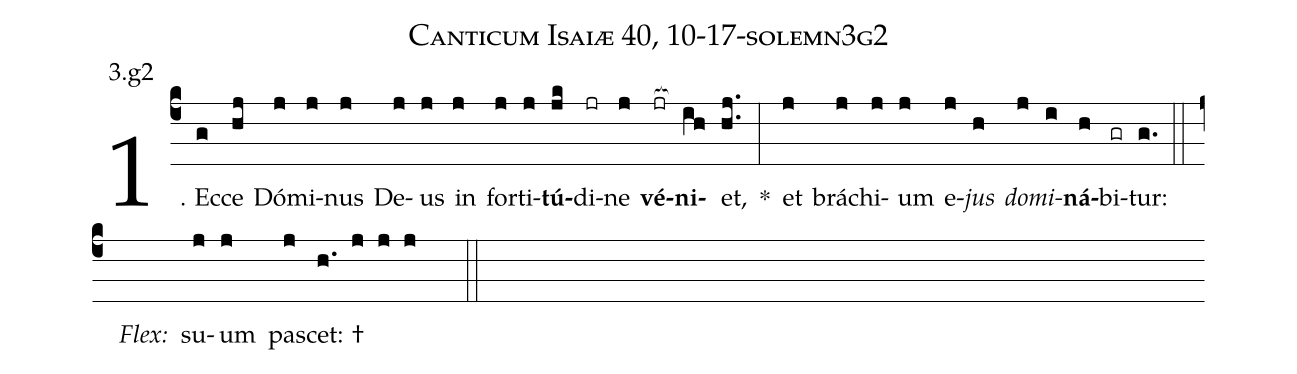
name: Canticum Isaiæ 40, 10-17-solemn3g2;
annotation: 3.g2;
%%
(c4)1. Ec(g)ce(hj) Dó(j)mi(j)nus(j) De(j)us(j) in(j) for(j)ti(j)<b>tú</b>(jk)di(jr)ne(j) <b>vé</b>(jr[ocb:1{])<b>ni</b>(ih[ocb:0}])et,(hj..) *(:) et(j) brá(j)chi(j)um(j) e(j)<i>jus</i>(h) <i>do</i>(j)<i>mi</i>(i)<b>ná</b>(h)bi(gr)tur:(g.) (::)
<i>Flex:</i>()  su(j)um(j) pa(j)scet: †(h. j j j  ::)
